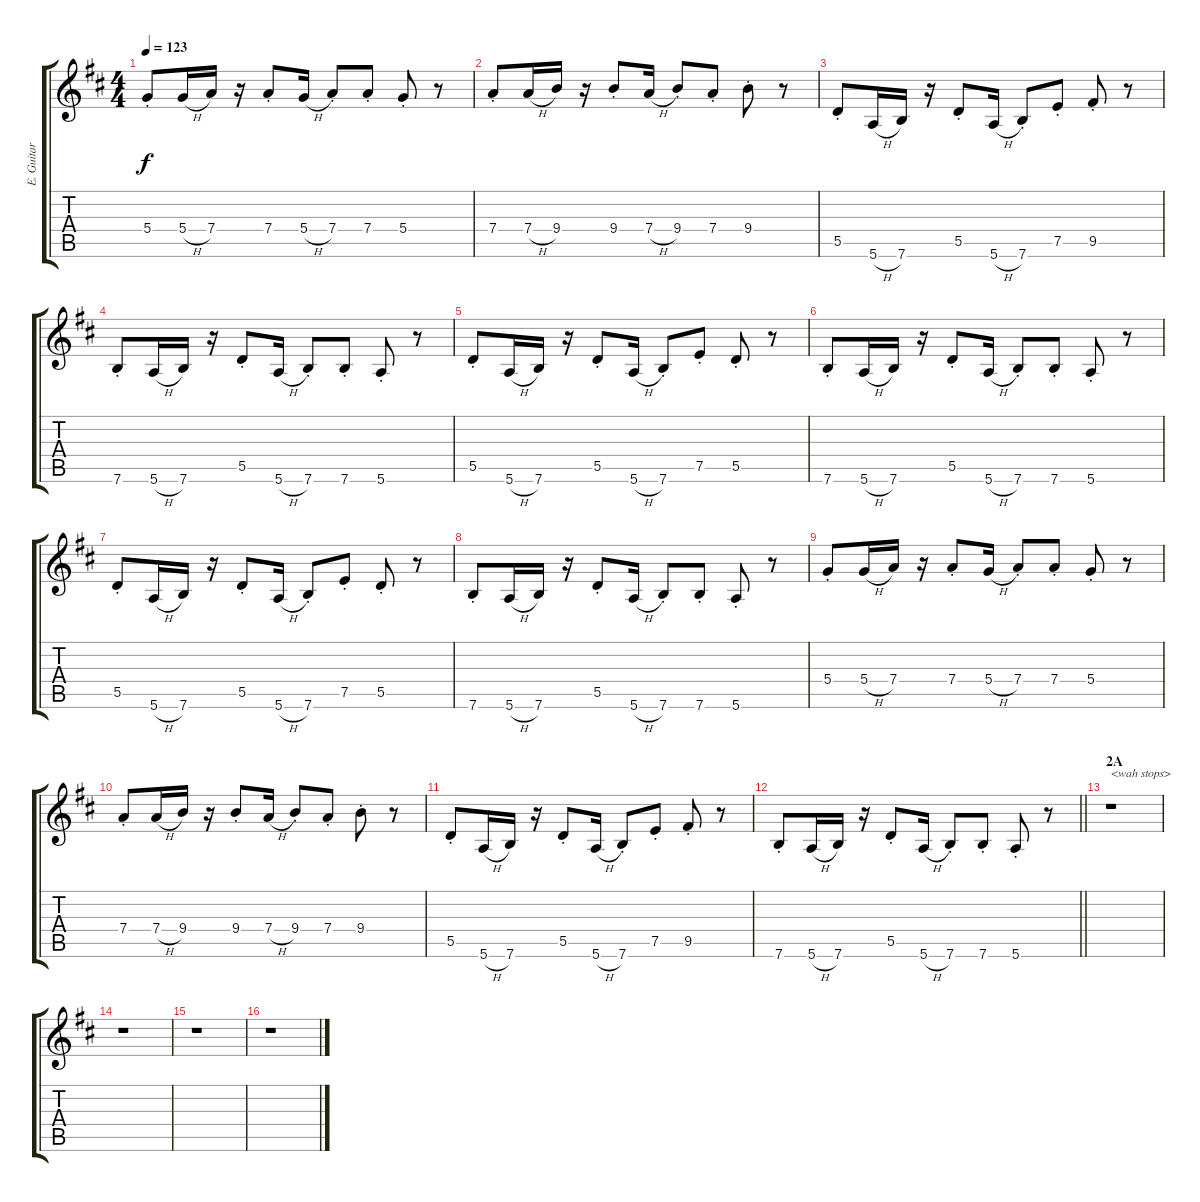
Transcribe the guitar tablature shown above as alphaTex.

\track ("E. Guitar II" "E. Guitar ") {instrument electricguitarjazz}
\staff {score tabs}
\tuning (E4 B3 G3 D3 A2 E2) {hide}
\ts (4 4)
\tempo 123
\clef g2
\ks d
5.4{st}.8{dy f} 5.4{h}.16 7.4.16 r.16 7.4{st}.8 5.4{h}.16 7.4{st}.8 7.4{st}.8 5.4{st}.8 r.8 |
7.4{st}.8 7.4{h}.16 9.4.16 r.16 9.4{st}.8 7.4{h}.16 9.4{st}.8 7.4{st}.8 9.4{st}.8 r.8 |
5.5{st}.8 5.6{h}.16 7.6.16 r.16 5.5{st}.8 5.6{h}.16 7.6{st}.8 7.5{st}.8 9.5{st}.8 r.8 |
7.6{st}.8 5.6{h}.16 7.6.16 r.16 5.5{st}.8 5.6{h}.16 7.6{st}.8 7.6{st}.8 5.6{st}.8 r.8 |
5.5{st}.8 5.6{h}.16 7.6.16 r.16 5.5{st}.8 5.6{h}.16 7.6{st}.8 7.5{st}.8 5.5{st}.8 r.8 |
7.6{st}.8 5.6{h}.16 7.6.16 r.16 5.5{st}.8 5.6{h}.16 7.6{st}.8 7.6{st}.8 5.6{st}.8 r.8 |
5.5{st}.8 5.6{h}.16 7.6.16 r.16 5.5{st}.8 5.6{h}.16 7.6{st}.8 7.5{st}.8 5.5{st}.8 r.8 |
7.6{st}.8 5.6{h}.16 7.6.16 r.16 5.5{st}.8 5.6{h}.16 7.6{st}.8 7.6{st}.8 5.6{st}.8 r.8 |
5.4{st}.8 5.4{h}.16 7.4.16 r.16 7.4{st}.8 5.4{h}.16 7.4{st}.8 7.4{st}.8 5.4{st}.8 r.8 |
7.4{st}.8 7.4{h}.16 9.4.16 r.16 9.4{st}.8 7.4{h}.16 9.4{st}.8 7.4{st}.8 9.4{st}.8 r.8 |
5.5{st}.8 5.6{h}.16 7.6.16 r.16 5.5{st}.8 5.6{h}.16 7.6{st}.8 7.5{st}.8 9.5{st}.8 r.8 |
\barLineRight lightlight
7.6{st}.8 5.6{h}.16 7.6.16 r.16 5.5{st}.8 5.6{h}.16 7.6{st}.8 7.6{st}.8 5.6{st}.8 r.8 |
\section ("" "2A")
r.1{txt "<wah stops>"} |
r.1 |
r.1 |
r.1
